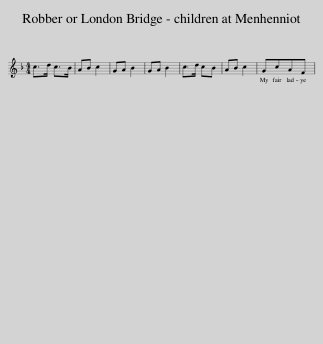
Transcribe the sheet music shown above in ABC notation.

X:1
L:1/8
M:4/4
I:linebreak $
K:F
V:1 treble
V:1
 c>d c>B | AB c2 | GA B2 | GA B2 | c>d cB | %5
 AB c2 | GcAF | %7
